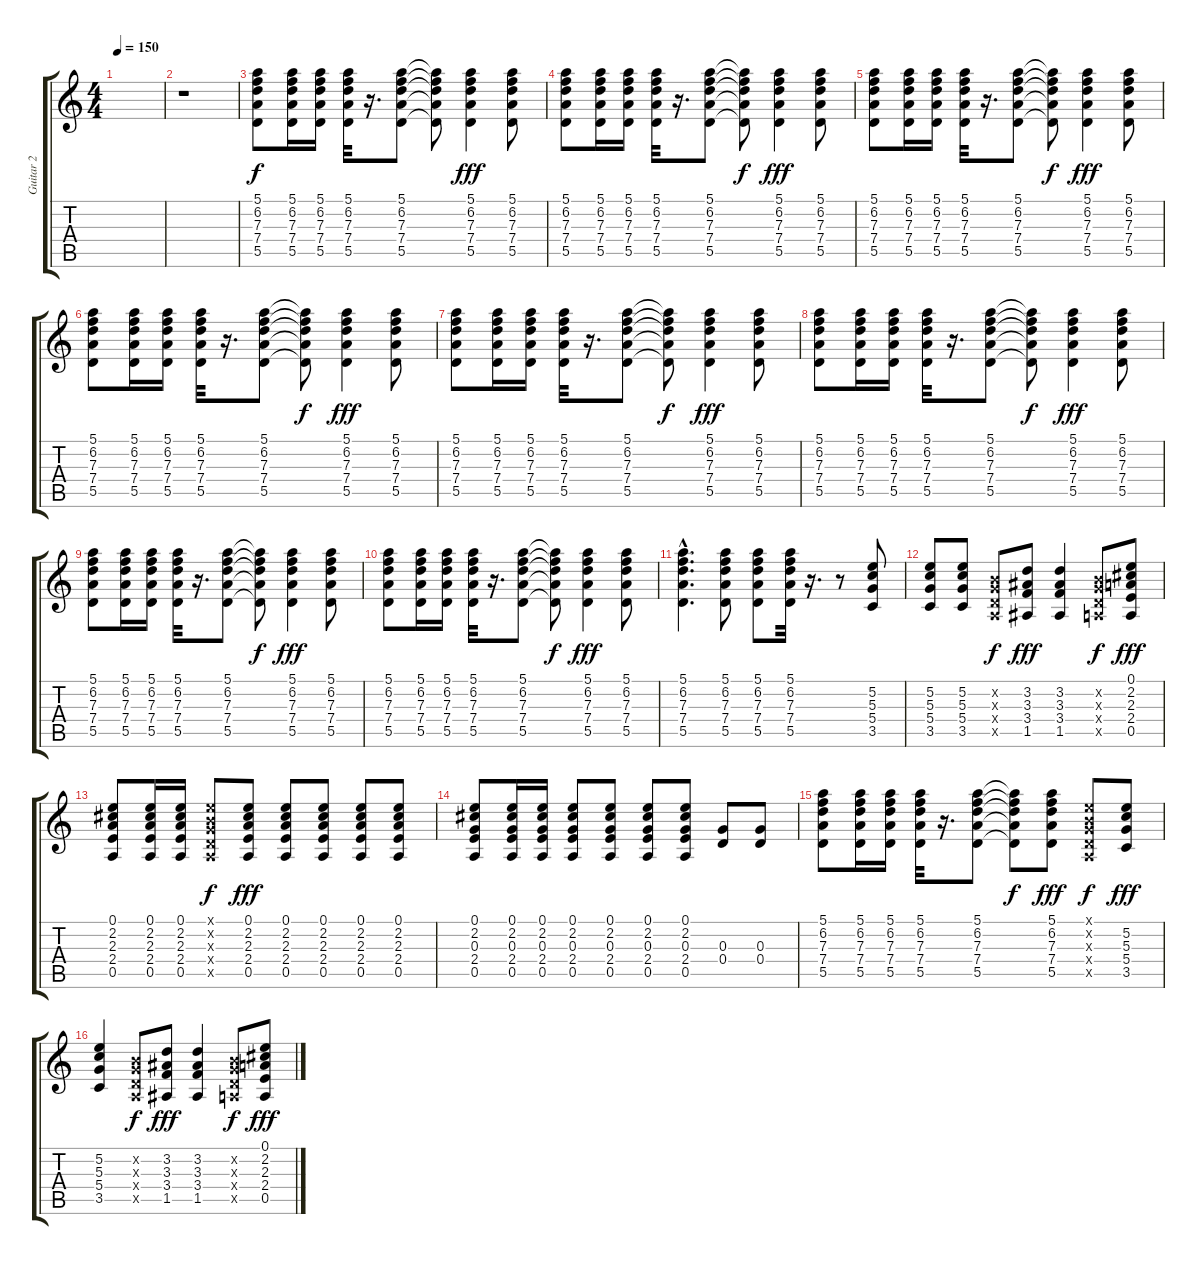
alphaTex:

\track ("Guitar 2" "Guitar 2") {instrument electricguitarjazz}
\staff {score tabs}
\tuning (E4 B3 G3 D3 A2 E2) {hide}
\ts (4 4)
\tempo 150
\clef g2
\ks c
|
r.1 |
(5.1 6.2 7.3 7.4 5.5).8 (5.1 6.2 7.3 7.4 5.5).16 (5.1 6.2 7.3 7.4 5.5).16 (5.1 6.2 7.3 7.4 5.5).32 r.16{d} (5.1 6.2 7.3 7.4 5.5).8 (5.1{t} 6.2{t} 7.3{t} 7.4{t} 5.5{t}).8{dy f} (5.1 6.2 7.3 7.4 5.5).4{dy fff} (5.1 6.2 7.3 7.4 5.5).8 |
(5.1 6.2 7.3 7.4 5.5).8 (5.1 6.2 7.3 7.4 5.5).16 (5.1 6.2 7.3 7.4 5.5).16 (5.1 6.2 7.3 7.4 5.5).32 r.16{d} (5.1 6.2 7.3 7.4 5.5).8 (5.1{t} 6.2{t} 7.3{t} 7.4{t} 5.5{t}).8{txt "" dy f} (5.1 6.2 7.3 7.4 5.5).4{dy fff} (5.1 6.2 7.3 7.4 5.5).8 |
(5.1 6.2 7.3 7.4 5.5).8 (5.1 6.2 7.3 7.4 5.5).16 (5.1 6.2 7.3 7.4 5.5).16 (5.1 6.2 7.3 7.4 5.5).32 r.16{d} (5.1 6.2 7.3 7.4 5.5).8 (5.1{t} 6.2{t} 7.3{t} 7.4{t} 5.5{t}).8{dy f} (5.1 6.2 7.3 7.4 5.5).4{dy fff} (5.1 6.2 7.3 7.4 5.5).8 |
(5.1 6.2 7.3 7.4 5.5).8 (5.1 6.2 7.3 7.4 5.5).16 (5.1 6.2 7.3 7.4 5.5).16 (5.1 6.2 7.3 7.4 5.5).32 r.16{d} (5.1 6.2 7.3 7.4 5.5).8 (5.1{t} 6.2{t} 7.3{t} 7.4{t} 5.5{t}).8{dy f} (5.1 6.2 7.3 7.4 5.5).4{dy fff} (5.1 6.2 7.3 7.4 5.5).8 |
(5.1 6.2 7.3 7.4 5.5).8 (5.1 6.2 7.3 7.4 5.5).16 (5.1 6.2 7.3 7.4 5.5).16 (5.1 6.2 7.3 7.4 5.5).32 r.16{d} (5.1 6.2 7.3 7.4 5.5).8 (5.1{t} 6.2{t} 7.3{t} 7.4{t} 5.5{t}).8{dy f} (5.1 6.2 7.3 7.4 5.5).4{dy fff} (5.1 6.2 7.3 7.4 5.5).8 |
(5.1 6.2 7.3 7.4 5.5).8 (5.1 6.2 7.3 7.4 5.5).16 (5.1 6.2 7.3 7.4 5.5).16 (5.1 6.2 7.3 7.4 5.5).32 r.16{d} (5.1 6.2 7.3 7.4 5.5).8 (5.1{t} 6.2{t} 7.3{t} 7.4{t} 5.5{t}).8{dy f} (5.1 6.2 7.3 7.4 5.5).4{dy fff} (5.1 6.2 7.3 7.4 5.5).8 |
(5.1 6.2 7.3 7.4 5.5).8 (5.1 6.2 7.3 7.4 5.5).16 (5.1 6.2 7.3 7.4 5.5).16 (5.1 6.2 7.3 7.4 5.5).32 r.16{d} (5.1 6.2 7.3 7.4 5.5).8 (5.1{t} 6.2{t} 7.3{t} 7.4{t} 5.5{t}).8{dy f} (5.1 6.2 7.3 7.4 5.5).4{dy fff} (5.1 6.2 7.3 7.4 5.5).8 |
(5.1 6.2 7.3 7.4 5.5).8 (5.1 6.2 7.3 7.4 5.5).16 (5.1 6.2 7.3 7.4 5.5).16 (5.1 6.2 7.3 7.4 5.5).32 r.16{d} (5.1 6.2 7.3 7.4 5.5).8 (5.1{t} 6.2{t} 7.3{t} 7.4{t} 5.5{t}).8{dy f} (5.1 6.2 7.3 7.4 5.5).4{dy fff} (5.1 6.2 7.3 7.4 5.5).8 |
(5.1{hac} 6.2{hac} 7.3{hac} 7.4{hac} 5.5{hac}).4{d} (5.1 6.2 7.3 7.4 5.5).8 (5.1 6.2 7.3 7.4 5.5).8 (5.1 6.2 7.3 7.4 5.5).32 r.16{d} r.8 (5.2 5.3 5.4 3.5).8 |
(5.2 5.3 5.4 3.5).8 (5.2 5.3 5.4 3.5).8 (0.2{x} 0.3{x} 0.4{x} 0.5{x}).8{dy f} (3.2 3.3 3.4 1.5).8{dy fff} (3.2 3.3 3.4 1.5).4 (0.2{x} 0.3{x} 0.4{x} 0.5{x}).8{dy f} (0.1 2.2 2.3 2.4 0.5).8{dy fff} |
(0.1 2.2 2.3 2.4 0.5).8 (0.1 2.2 2.3 2.4 0.5).16 (0.1 2.2 2.3 2.4 0.5).16 (0.1{x} 0.2{x} 0.3{x} 0.4{x} 0.5{x}).8{dy f} (0.1 2.2 2.3 2.4 0.5).8{dy fff} (0.1 2.2 2.3 2.4 0.5).8 (0.1 2.2 2.3 2.4 0.5).8 (0.1 2.2 2.3 2.4 0.5).8 (0.1 2.2 2.3 2.4 0.5).8 |
(0.1 2.2 0.3 2.4 0.5).8 (0.1 2.2 0.3 2.4 0.5).16 (0.1 2.2 0.3 2.4 0.5).16 (0.1 2.2 0.3 2.4 0.5).8 (0.1 2.2 0.3 2.4 0.5).8 (0.1 2.2 0.3 2.4 0.5).8 (0.1 2.2 0.3 2.4 0.5).8 (0.3 0.4).8 (0.3 0.4).8 |
(5.1 6.2 7.3 7.4 5.5).8 (5.1 6.2 7.3 7.4 5.5).16 (5.1 6.2 7.3 7.4 5.5).16 (5.1 6.2 7.3 7.4 5.5).32 r.16{d} (5.1 6.2 7.3 7.4 5.5).8 (5.1{t} 6.2{t} 7.3{t} 7.4{t} 5.5{t}).8{dy f} (5.1 6.2 7.3 7.4 5.5).8{dy fff} (0.1{x} 0.2{x} 0.3{x} 0.4{x} 0.5{x}).8{dy f} (5.2 5.3 5.4 3.5).8{dy fff} |
(5.2 5.3 5.4 3.5).4 (0.2{x} 0.3{x} 0.4{x} 0.5{x}).8{dy f} (3.2 3.3 3.4 1.5).8{dy fff} (3.2 3.3 3.4 1.5).4 (0.2{x} 0.3{x} 0.4{x} 0.5{x}).8{dy f} (0.1 2.2 2.3 2.4 0.5).8{dy fff}
